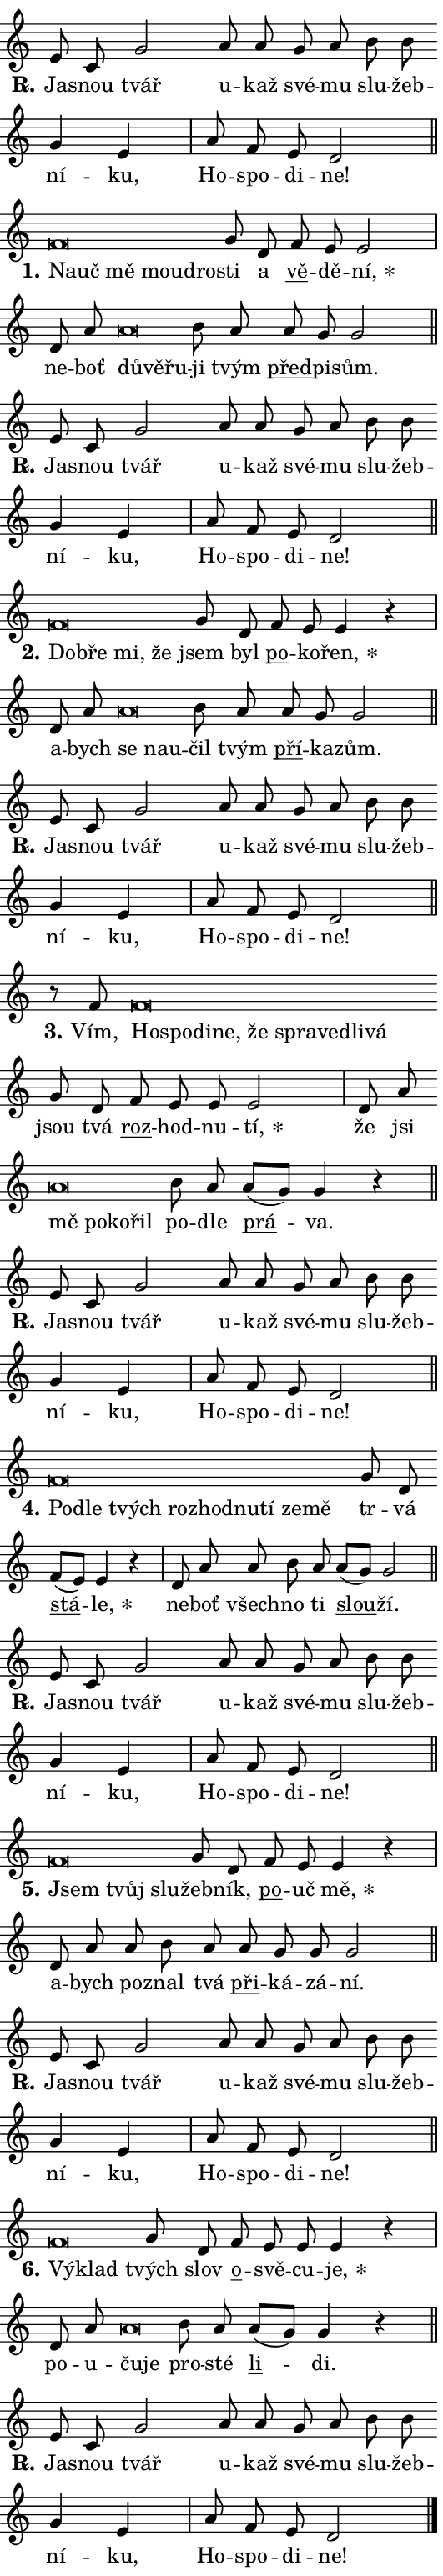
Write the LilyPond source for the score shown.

\version "2.24.0"
\header { tagline = "" }
\paper {
  indent = 0\cm
  top-margin = 0\cm
  right-margin = 0.13\cm % to fit lyric hyphens
  bottom-margin = 0\cm
  left-margin = 0\cm
  paper-width = 9\cm
  page-breaking = #ly:one-page-breaking
  system-system-spacing.basic-distance = #11
  score-system-spacing.basic-distance = #11
  ragged-last = ##f
}


%% Author: Thomas Morley
%% https://lists.gnu.org/archive/html/lilypond-user/2020-05/msg00002.html
#(define (line-position grob)
"Returns position of @var[grob} in current system:
   @code{'start}, if at first time-step
   @code{'end}, if at last time-step
   @code{'middle} otherwise
"
  (let* ((col (ly:item-get-column grob))
         (ln (ly:grob-object col 'left-neighbor))
         (rn (ly:grob-object col 'right-neighbor))
         (col-to-check-left (if (ly:grob? ln) ln col))
         (col-to-check-right (if (ly:grob? rn) rn col))
         (break-dir-left
           (and
             (ly:grob-property col-to-check-left 'non-musical #f)
             (ly:item-break-dir col-to-check-left)))
         (break-dir-right
           (and
             (ly:grob-property col-to-check-right 'non-musical #f)
             (ly:item-break-dir col-to-check-right))))
        (cond ((eqv? 1 break-dir-left) 'start)
              ((eqv? -1 break-dir-right) 'end)
              (else 'middle))))

#(define (tranparent-at-line-position vctor)
  (lambda (grob)
  "Relying on @code{line-position} select the relevant enry from @var{vctor}.
Used to determine transparency,"
    (case (line-position grob)
      ((end) (not (vector-ref vctor 0)))
      ((middle) (not (vector-ref vctor 1)))
      ((start) (not (vector-ref vctor 2))))))

noteHeadBreakVisibility =
#(define-music-function (break-visibility)(vector?)
"Makes @code{NoteHead}s transparent relying on @var{break-visibility}"
#{
  \override NoteHead.transparent =
    #(tranparent-at-line-position break-visibility)
#})

#(define delete-ledgers-for-transparent-note-heads
  (lambda (grob)
    "Reads whether a @code{NoteHead} is transparent.
If so this @code{NoteHead} is removed from @code{'note-heads} from
@var{grob}, which is supposed to be @code{LedgerLineSpanner}.
As a result ledgers are not printed for this @code{NoteHead}"
    (let* ((nhds-array (ly:grob-object grob 'note-heads))
           (nhds-list
             (if (ly:grob-array? nhds-array)
                 (ly:grob-array->list nhds-array)
                 '()))
           ;; Relies on the transparent-property being done before
           ;; Staff.LedgerLineSpanner.after-line-breaking is executed.
           ;; This is fragile ...
           (to-keep
             (remove
               (lambda (nhd)
                 (ly:grob-property nhd 'transparent #f))
               nhds-list)))
      ;; TODO find a better method to iterate over grob-arrays, similiar
      ;; to filter/remove etc for lists
      ;; For now rebuilt from scratch
      (set! (ly:grob-object grob 'note-heads)  '())
      (for-each
        (lambda (nhd)
          (ly:pointer-group-interface::add-grob grob 'note-heads nhd))
        to-keep))))

squashNotes = {
  \override NoteHead.X-extent = #'(-0.2 . 0.2)
  \override NoteHead.Y-extent = #'(-0.75 . 0)
  \override NoteHead.stencil =
    #(lambda (grob)
       (let ((pos (ly:grob-property grob 'staff-position)))
         (begin
           (if (< pos -7) (display "ERROR: Lower brevis then expected\n") (display ""))
           (if (<= pos -6) ly:text-interface::print ly:note-head::print))))
}
unSquashNotes = {
  \revert NoteHead.X-extent
  \revert NoteHead.Y-extent
  \revert NoteHead.stencil
}

hideNotes = \noteHeadBreakVisibility #begin-of-line-visible
unHideNotes = \noteHeadBreakVisibility #all-visible

% work-around for resetting accidentals
% https://lilypond.org/doc/v2.23/Documentation/notation/displaying-rhythms#unmetered-music
cadenzaMeasure = {
  \cadenzaOff
  \partial 1024 s1024
  \cadenzaOn
}

#(define-markup-command (accent layout props text) (markup?)
  "Underline accented syllable"
  (interpret-markup layout props
    #{\markup \override #'(offset . 4.3) \underline { #text }#}))

responsum = \markup \concat {
  "R" \hspace #-1.05 \path #0.1 #'((moveto 0 0.07) (lineto 0.9 0.8)) \hspace #0.05 "."
}

spaceSize = #0.6828661417322834 % exact space size for TeX Gyre Schola

\layout {
  \context {
    \Staff
    \remove "Time_signature_engraver"
    \override LedgerLineSpanner.after-line-breaking = #delete-ledgers-for-transparent-note-heads
  }
  \context {
    \Lyrics {
      \override LyricSpace.minimum-distance = \spaceSize
      \override LyricText.font-name = #"TeX Gyre Schola"
      \override LyricText.font-size = 1
      \override StanzaNumber.font-name = #"TeX Gyre Schola Bold"
      \override StanzaNumber.font-size = 1
    }
  }
  \context {
    \Score 
    \override NoteHead.text =
      #(lambda (grob) 
        (let ((pos (ly:grob-property grob 'staff-position)))
          #{\markup {
            \combine
              \halign #-0.55 \raise #(if (= pos -6) 0 0.5) \override #'(thickness . 2) \draw-line #'(3.2 . 0)
              \musicglyph "noteheads.sM1"
          }#}))
  }
}

% magnetic-lyrics.ily
%
%   written by
%     Jean Abou Samra <jean@abou-samra.fr>
%     Werner Lemberg <wl@gnu.org>
%
%   adapted by
%     Jiri Hon <jiri.hon@gmail.com>
%
% Version 2022-Apr-15

% https://www.mail-archive.com/lilypond-user@gnu.org/msg149350.html

#(define (Left_hyphen_pointer_engraver context)
   "Collect syllable-hyphen-syllable occurrences in lyrics and store
them in properties.  This engraver only looks to the left.  For
example, if the lyrics input is @code{foo -- bar}, it does the
following.

@itemize @bullet
@item
Set the @code{text} property of the @code{LyricHyphen} grob between
@q{foo} and @q{bar} to @code{foo}.

@item
Set the @code{left-hyphen} property of the @code{LyricText} grob with
text @q{foo} to the @code{LyricHyphen} grob between @q{foo} and
@q{bar}.
@end itemize

Use this auxiliary engraver in combination with the
@code{lyric-@/text::@/apply-@/magnetic-@/offset!} hook."
   (let ((hyphen #f)
         (text #f))
     (make-engraver
      (acknowledgers
       ((lyric-syllable-interface engraver grob source-engraver)
        (set! text grob)))
      (end-acknowledgers
       ((lyric-hyphen-interface engraver grob source-engraver)
        ;(when (not (grob::has-interface grob 'lyric-space-interface))
          (set! hyphen grob)));)
      ((stop-translation-timestep engraver)
       (when (and text hyphen)
         (ly:grob-set-object! text 'left-hyphen hyphen))
       (set! text #f)
       (set! hyphen #f)))))

#(define (lyric-text::apply-magnetic-offset! grob)
   "If the space between two syllables is less than the value in
property @code{LyricText@/.details@/.squash-threshold}, move the right
syllable to the left so that it gets concatenated with the left
syllable.

Use this function as a hook for
@code{LyricText@/.after-@/line-@/breaking} if the
@code{Left_@/hyphen_@/pointer_@/engraver} is active."
   (let ((hyphen (ly:grob-object grob 'left-hyphen #f)))
     (when hyphen
       (let ((left-text (ly:spanner-bound hyphen LEFT)))
         (when (grob::has-interface left-text 'lyric-syllable-interface)
           (let* ((common (ly:grob-common-refpoint grob left-text X))
                  (this-x-ext (ly:grob-extent grob common X))
                  (left-x-ext
                   (begin
                     ;; Trigger magnetism for left-text.
                     (ly:grob-property left-text 'after-line-breaking)
                     (ly:grob-extent left-text common X)))
                  ;; `delta` is the gap width between two syllables.
                  (delta (- (interval-start this-x-ext)
                            (interval-end left-x-ext)))
                  (details (ly:grob-property grob 'details))
                  (threshold (assoc-get 'squash-threshold details 0.2)))
             (when (< delta threshold)
               (let* (;; We have to manipulate the input text so that
                      ;; ligatures crossing syllable boundaries are not
                      ;; disabled.  For languages based on the Latin
                      ;; script this is essentially a beautification.
                      ;; However, for non-Western scripts it can be a
                      ;; necessity.
                      (lt (ly:grob-property left-text 'text))
                      (rt (ly:grob-property grob 'text))
                      (is-space (grob::has-interface hyphen 'lyric-space-interface))
                      (space (if is-space " " ""))
                      (extra-delta (if is-space spaceSize 0))
                      ;; Append new syllable.
                      (ltrt-space (if (and (string? lt) (string? rt))
                                (string-append lt space rt)
                                (make-concat-markup (list lt space rt))))
                      ;; Right-align `ltrt` to the right side.
                      (ltrt-space-markup (grob-interpret-markup
                               grob
                               (make-translate-markup
                                (cons (interval-length this-x-ext) 0)
                                (make-right-align-markup ltrt-space)))))
                 (begin
                   ;; Don't print `left-text`.
                   (ly:grob-set-property! left-text 'stencil #f)
                   ;; Set text and stencil (which holds all collected
                   ;; syllables so far) and shift it to the left.
                   (ly:grob-set-property! grob 'text ltrt-space)
                   (ly:grob-set-property! grob 'stencil ltrt-space-markup)
                   (ly:grob-translate-axis! grob (- (- delta extra-delta)) X))))))))))


#(define (lyric-hyphen::displace-bounds-first grob)
   ;; Make very sure this callback isn't triggered too early.
   (let ((left (ly:spanner-bound grob LEFT))
         (right (ly:spanner-bound grob RIGHT)))
     (ly:grob-property left 'after-line-breaking)
     (ly:grob-property right 'after-line-breaking)
     (ly:lyric-hyphen::print grob)))

squashThreshold = #0.4

\layout {
  \context {
    \Lyrics
    \consists #Left_hyphen_pointer_engraver
    \override LyricText.after-line-breaking =
      #lyric-text::apply-magnetic-offset!
    \override LyricHyphen.stencil = #lyric-hyphen::displace-bounds-first
    \override LyricText.details.squash-threshold = \squashThreshold
    \override LyricHyphen.minimum-distance = 0
    \override LyricHyphen.minimum-length = \squashThreshold
  }
}

squashText = \override LyricText.details.squash-threshold = 9999
unSquashText = \override LyricText.details.squash-threshold = \squashThreshold

leftText = \override LyricText.self-alignment-X = #LEFT
unLeftText = \revert LyricText.self-alignment-X

starOffset = #(lambda (grob) 
                (let ((x_offset (ly:self-alignment-interface::aligned-on-x-parent grob)))
                  (if (= x_offset 0) 0 (+ x_offset 1.2))))

star = #(define-music-function (syllable)(string?)
"Append star separator at the end of a syllable"
#{
  \once \override LyricText.X-offset = #starOffset
  \lyricmode { \markup {
    #syllable
    \override #'((font-name . "TeX Gyre Schola Bold")) \hspace #0.2 \lower #0.65 \larger "*"
  } }
#})

starAccent = #(define-music-function (syllable)(string?)
"Append star separator at the end of a syllable and make accent"
#{
  \once \override LyricText.X-offset = #starOffset
  \lyricmode { \markup {
    \accent #syllable
    \override #'((font-name . "TeX Gyre Schola Bold")) \hspace #0.2 \lower #0.65 \larger "*"
  } }
#})

breath = #(define-music-function (syllable)(string?)
"Append breathing indicator at the end of a syllable"
#{
  \lyricmode { \markup { #syllable "+" } }
#})

optionalBreath = #(define-music-function (syllable)(string?)
"Append optional breathing indicator at the end of a syllable"
#{
  \lyricmode { \markup { #syllable "(+)" } }
#})


\score {
    <<
        \new Voice = "melody" { \cadenzaOn \key c \major \relative { e'8 c g'2 a8 a \bar "" g a \bar "" b b \bar "" g4 e \cadenzaMeasure \bar "|" a8 f e d2 \cadenzaMeasure \bar "||" \break } }
        \new Lyrics \lyricsto "melody" { \lyricmode { \set stanza = \responsum
Ja -- snou tvář u -- kaž své -- mu slu -- žeb -- ní -- ku, Ho -- spo -- di -- ne! } }
    >>
    \layout {}
}

\score {
    <<
        \new Voice = "melody" { \cadenzaOn \key c \major \relative { \squashNotes f'\breve*1/16 \hideNotes \breve*1/16 \bar "" \breve*1/16 \bar "" \breve*1/16 \breve*1/16 \bar "" \unHideNotes \unSquashNotes g8 d \bar "" f e e2 \cadenzaMeasure \bar "|" d8 a' \bar "" \squashNotes a\breve*1/16 \hideNotes \breve*1/16 \breve*1/16 \bar "" \unHideNotes \unSquashNotes b8 a \bar "" a g g2 \cadenzaMeasure \bar "||" \break } }
        \new Lyrics \lyricsto "melody" { \lyricmode { \set stanza = "1."
\leftText Na -- \squashText uč mě mou -- dro -- \unLeftText \unSquashText sti a \markup \accent vě -- dě -- \star ní, ne -- boť \leftText dů -- \squashText vě -- řu -- \unLeftText \unSquashText ji tvým \markup \accent před -- pi -- sům. } }
    >>
    \layout {}
}

\score {
    <<
        \new Voice = "melody" { \cadenzaOn \key c \major \relative { e'8 c g'2 a8 a \bar "" g a \bar "" b b \bar "" g4 e \cadenzaMeasure \bar "|" a8 f e d2 \cadenzaMeasure \bar "||" \break } }
        \new Lyrics \lyricsto "melody" { \lyricmode { \set stanza = \responsum
Ja -- snou tvář u -- kaž své -- mu slu -- žeb -- ní -- ku, Ho -- spo -- di -- ne! } }
    >>
    \layout {}
}

\score {
    <<
        \new Voice = "melody" { \cadenzaOn \key c \major \relative { \squashNotes f'\breve*1/16 \hideNotes \breve*1/16 \bar "" \breve*1/16 \breve*1/16 \bar "" \unHideNotes \unSquashNotes g8 d \bar "" f e e4 r \cadenzaMeasure \bar "|" d8 a' \bar "" \squashNotes a\breve*1/16 \hideNotes \breve*1/16 \breve*1/16 \bar "" \unHideNotes \unSquashNotes b8 a \bar "" a g g2 \cadenzaMeasure \bar "||" \break } }
        \new Lyrics \lyricsto "melody" { \lyricmode { \set stanza = "2."
\leftText Dob -- \squashText ře mi, že \unLeftText \unSquashText jsem byl \markup \accent po -- ko -- \star řen, a -- bych \leftText se \squashText na -- u -- \unLeftText \unSquashText čil tvým \markup \accent pří -- ka -- zům. } }
    >>
    \layout {}
}

\score {
    <<
        \new Voice = "melody" { \cadenzaOn \key c \major \relative { e'8 c g'2 a8 a \bar "" g a \bar "" b b \bar "" g4 e \cadenzaMeasure \bar "|" a8 f e d2 \cadenzaMeasure \bar "||" \break } }
        \new Lyrics \lyricsto "melody" { \lyricmode { \set stanza = \responsum
Ja -- snou tvář u -- kaž své -- mu slu -- žeb -- ní -- ku, Ho -- spo -- di -- ne! } }
    >>
    \layout {}
}

\score {
    <<
        \new Voice = "melody" { \cadenzaOn \key c \major \relative { r8 f'8 \squashNotes f\breve*1/16 \hideNotes \breve*1/16 \bar "" \breve*1/16 \bar "" \breve*1/16 \bar "" \breve*1/16 \bar "" \breve*1/16 \bar "" \breve*1/16 \bar "" \breve*1/16 \breve*1/16 \bar "" \unHideNotes \unSquashNotes g8 d \bar "" f e e e2 \cadenzaMeasure \bar "|" d8 a' \bar "" \squashNotes a\breve*1/16 \hideNotes \breve*1/16 \bar "" \breve*1/16 \breve*1/16 \bar "" \unHideNotes \unSquashNotes b8 a \bar "" a[( g)] g4 r \cadenzaMeasure \bar "||" \break } }
        \new Lyrics \lyricsto "melody" { \lyricmode { \set stanza = "3."
Vím, \leftText Ho -- \squashText spo -- di -- ne, že spra -- ve -- dli -- vá \unLeftText \unSquashText jsou tvá \markup \accent roz -- hod -- nu -- \star tí, že jsi \leftText mě \squashText po -- ko -- řil \unLeftText \unSquashText po -- dle \markup \accent prá -- va. } }
    >>
    \layout {}
}

\score {
    <<
        \new Voice = "melody" { \cadenzaOn \key c \major \relative { e'8 c g'2 a8 a \bar "" g a \bar "" b b \bar "" g4 e \cadenzaMeasure \bar "|" a8 f e d2 \cadenzaMeasure \bar "||" \break } }
        \new Lyrics \lyricsto "melody" { \lyricmode { \set stanza = \responsum
Ja -- snou tvář u -- kaž své -- mu slu -- žeb -- ní -- ku, Ho -- spo -- di -- ne! } }
    >>
    \layout {}
}

\score {
    <<
        \new Voice = "melody" { \cadenzaOn \key c \major \relative { \squashNotes f'\breve*1/16 \hideNotes \breve*1/16 \bar "" \breve*1/16 \bar "" \breve*1/16 \bar "" \breve*1/16 \bar "" \breve*1/16 \bar "" \breve*1/16 \bar "" \breve*1/16 \breve*1/16 \bar "" \unHideNotes \unSquashNotes g8 d \bar "" f[( e)] e4 r \cadenzaMeasure \bar "|" d8 a' \bar "" a b8 a \bar "" a[( g)] g2 \cadenzaMeasure \bar "||" \break } }
        \new Lyrics \lyricsto "melody" { \lyricmode { \set stanza = "4."
\leftText Po -- \squashText dle tvých roz -- hod -- nu -- tí ze -- mě \unLeftText \unSquashText tr -- vá \markup \accent stá -- \star le, ne -- boť všech -- no ti \markup \accent slou -- ží. } }
    >>
    \layout {}
}

\score {
    <<
        \new Voice = "melody" { \cadenzaOn \key c \major \relative { e'8 c g'2 a8 a \bar "" g a \bar "" b b \bar "" g4 e \cadenzaMeasure \bar "|" a8 f e d2 \cadenzaMeasure \bar "||" \break } }
        \new Lyrics \lyricsto "melody" { \lyricmode { \set stanza = \responsum
Ja -- snou tvář u -- kaž své -- mu slu -- žeb -- ní -- ku, Ho -- spo -- di -- ne! } }
    >>
    \layout {}
}

\score {
    <<
        \new Voice = "melody" { \cadenzaOn \key c \major \relative { \squashNotes f'\breve*1/16 \hideNotes \breve*1/16 \breve*1/16 \bar "" \unHideNotes \unSquashNotes g8 d \bar "" f e e4 r \cadenzaMeasure \bar "|" d8 a' \bar "" a b8 a \bar "" a g g g2 \cadenzaMeasure \bar "||" \break } }
        \new Lyrics \lyricsto "melody" { \lyricmode { \set stanza = "5."
\leftText Jsem \squashText tvůj slu -- \unLeftText \unSquashText žeb -- ník, \markup \accent po -- uč \star mě, a -- bych po -- znal tvá \markup \accent při -- ká -- zá -- ní. } }
    >>
    \layout {}
}

\score {
    <<
        \new Voice = "melody" { \cadenzaOn \key c \major \relative { e'8 c g'2 a8 a \bar "" g a \bar "" b b \bar "" g4 e \cadenzaMeasure \bar "|" a8 f e d2 \cadenzaMeasure \bar "||" \break } }
        \new Lyrics \lyricsto "melody" { \lyricmode { \set stanza = \responsum
Ja -- snou tvář u -- kaž své -- mu slu -- žeb -- ní -- ku, Ho -- spo -- di -- ne! } }
    >>
    \layout {}
}

\score {
    <<
        \new Voice = "melody" { \cadenzaOn \key c \major \relative { \squashNotes f'\breve*1/16 \hideNotes \breve*1/16 \bar "" \unHideNotes \unSquashNotes g8 d \bar "" f e e e4 r \cadenzaMeasure \bar "|" d8 a' \bar "" \squashNotes a\breve*1/16 \hideNotes \breve*1/16 \bar "" \unHideNotes \unSquashNotes b8 a \bar "" a[( g)] g4 r \cadenzaMeasure \bar "||" \break } }
        \new Lyrics \lyricsto "melody" { \lyricmode { \set stanza = "6."
\leftText Vý -- \squashText klad \unLeftText \unSquashText tvých slov \markup \accent o -- svě -- cu -- \star je, po -- u -- \leftText ču -- \squashText je \unLeftText \unSquashText pro -- sté \markup \accent li -- di. } }
    >>
    \layout {}
}

\score {
    <<
        \new Voice = "melody" { \cadenzaOn \key c \major \relative { e'8 c g'2 a8 a \bar "" g a \bar "" b b \bar "" g4 e \cadenzaMeasure \bar "|" a8 f e d2 \cadenzaMeasure \bar "||" \break } \bar "|." }
        \new Lyrics \lyricsto "melody" { \lyricmode { \set stanza = \responsum
Ja -- snou tvář u -- kaž své -- mu slu -- žeb -- ní -- ku, Ho -- spo -- di -- ne! } }
    >>
    \layout {}
}
